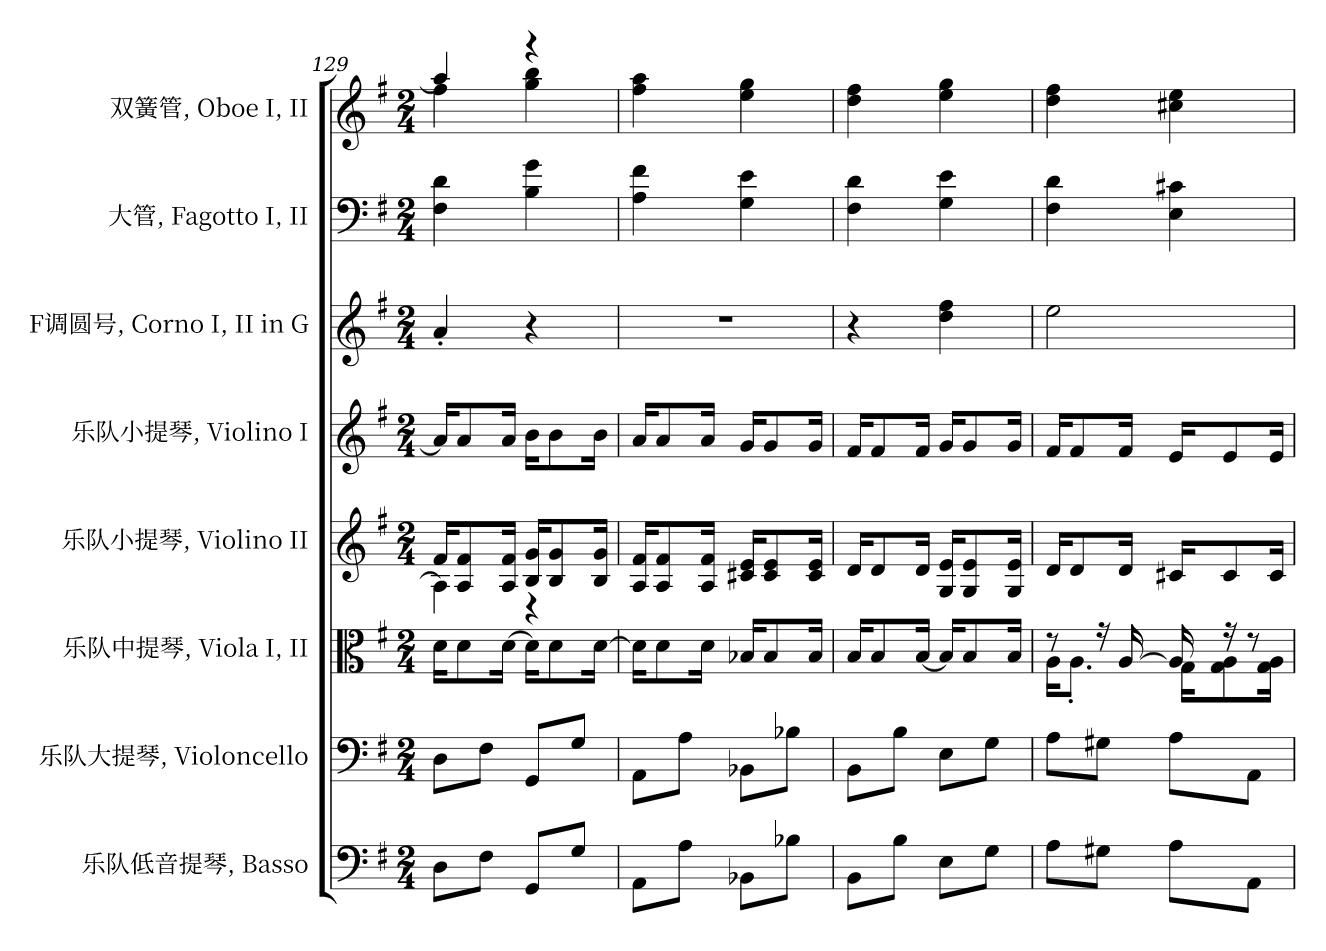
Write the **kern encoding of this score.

**kern	**kern	**kern	**kern	**kern	**kern	**kern	**kern
*part8	*part7	*part6	*part5	*part4	*part3	*part2	*part1
*staff8	*staff7	*staff6	*staff5	*staff4	*staff3	*staff2	*staff1
*I"乐队低音提琴, Basso	*I"乐队大提琴, Violoncello	*I"乐队中提琴, Viola I, II	*I"乐队小提琴, Violino II	*I"乐队小提琴, Violino I	*I"F调圆号, Corno I, II in G	*I"大管, Fagotto I, II	*I"双簧管, Oboe I, II
*	*	*	*	*	*	*	*I'Ob.
*clefF4	*clefF4	*clefC3	*clefG2	*clefG2	*clefG2	*clefF4	*clefG2
*ITrd7c12	*	*	*	*	*ITrd4c7	*	*
*k[f#]	*k[f#]	*k[f#]	*k[f#]	*k[f#]	*k[]	*k[f#]	*k[f#]
*M2/4	*M2/4	*M2/4	*M2/4	*M2/4	*M2/4	*M2/4	*M2/4
=129	=129	=129	=129	=129	=129	=129	=129
*	*	*	*^	*	*	*	*^
8DD\L	8D\L	16d\KL	16f#/KL	4A\]	16a/KL]	4d'/	4F#\ 4d\	4aa/]	4ff#\
.	.	8d\	8A/ 8f#/	.	8a/	.	.	.	.
8FF#\J	8F#\J	.	.	.	.	.	.	.	.
.	.	[16d\Jk	16A/ 16f#/Jk	.	16a/Jk	.	.	.	.
8GGG/L	8GG/L	16d\KL]	16B/ 16g/KL	4r	16b\KL	4r	4B\ 4g\	4r	4gg\ 4bb\
.	.	8d\	8B/ 8g/	.	8b\	.	.	.	.
8GG/J	8G/J	.	.	.	.	.	.	.	.
.	.	[16d\Jk	16B/ 16g/Jk	.	16b\Jk	.	.	.	.
*	*	*	*v	*v	*	*	*	*v	*v
=130	=130	=130	=130	=130	=130	=130	=130
8AAA\L	8AA\L	16d\KL]	16A/ 16f#/KL	16a/KL	2r	4A\ 4f#\	4ff#\ 4aa\
.	.	8d\	8A/ 8f#/	8a/	.	.	.
8AA\J	8A\J	.	.	.	.	.	.
.	.	16d\Jk	16A/ 16f#/Jk	16a/Jk	.	.	.
8BBB-X\L	8BB-X\L	16B-X/KL	16c#X/ 16e/KL	16g/KL	.	4G\ 4e\	4ee\ 4gg\
.	.	8B-/	8c#/ 8e/	8g/	.	.	.
8BB-X\J	8B-X\J	.	.	.	.	.	.
.	.	16B-/Jk	16c#/ 16e/Jk	16g/Jk	.	.	.
=131	=131	=131	=131	=131	=131	=131	=131
8BBB\L	8BB\L	16B/KL	16d/KL	16f#/KL	4r	4F#\ 4d\	4dd\ 4ff#\
.	.	8B/	8d/	8f#/	.	.	.
8BB\J	8B\J	.	.	.	.	.	.
.	.	[16B/Jk	16d/Jk	16f#/Jk	.	.	.
8EE\L	8E\L	16B/KL]	16G/ 16e/KL	16g/KL	4g\ 4b\	4G\ 4e\	4ee\ 4gg\
.	.	8B/	8G/ 8e/	8g/	.	.	.
8GG\J	8G\J	.	.	.	.	.	.
.	.	16B/Jk	16G/ 16e/Jk	16g/Jk	.	.	.
!!LO:PB:g=z
=132	=132	=132	=132	=132	=132	=132	=132
*	*	*^	*	*	*	*	*
8AA\L	8A\L	8r	16A\KL	16d/KL	16f#/KL	2a\	4F#\ 4d\	4dd\ 4ff#\
.	.	.	8.A'\J	8d/	8f#/	.	.	.
8GG#X\J	8G#X\J	16r	.	.	.	.	.	.
.	.	[16A/	.	16d/Jk	16f#/Jk	.	.	.
8AA\L	8A\L	16A/]	16G\KL	16c#X/KL	16e/KL	.	4E\ 4c#X\	4cc#X\ 4ee\
.	.	16r	8G\ 8A\	8c#/	8e/	.	.	.
8AAA\J	8AA\J	8r	.	.	.	.	.	.
.	.	.	16G\ 16A\Jk	16c#/Jk	16e/Jk	.	.	.
*	*	*v	*v	*	*	*	*	*
=	=	=	=	=	=	=	=
*-	*-	*-	*-	*-	*-	*-	*-
